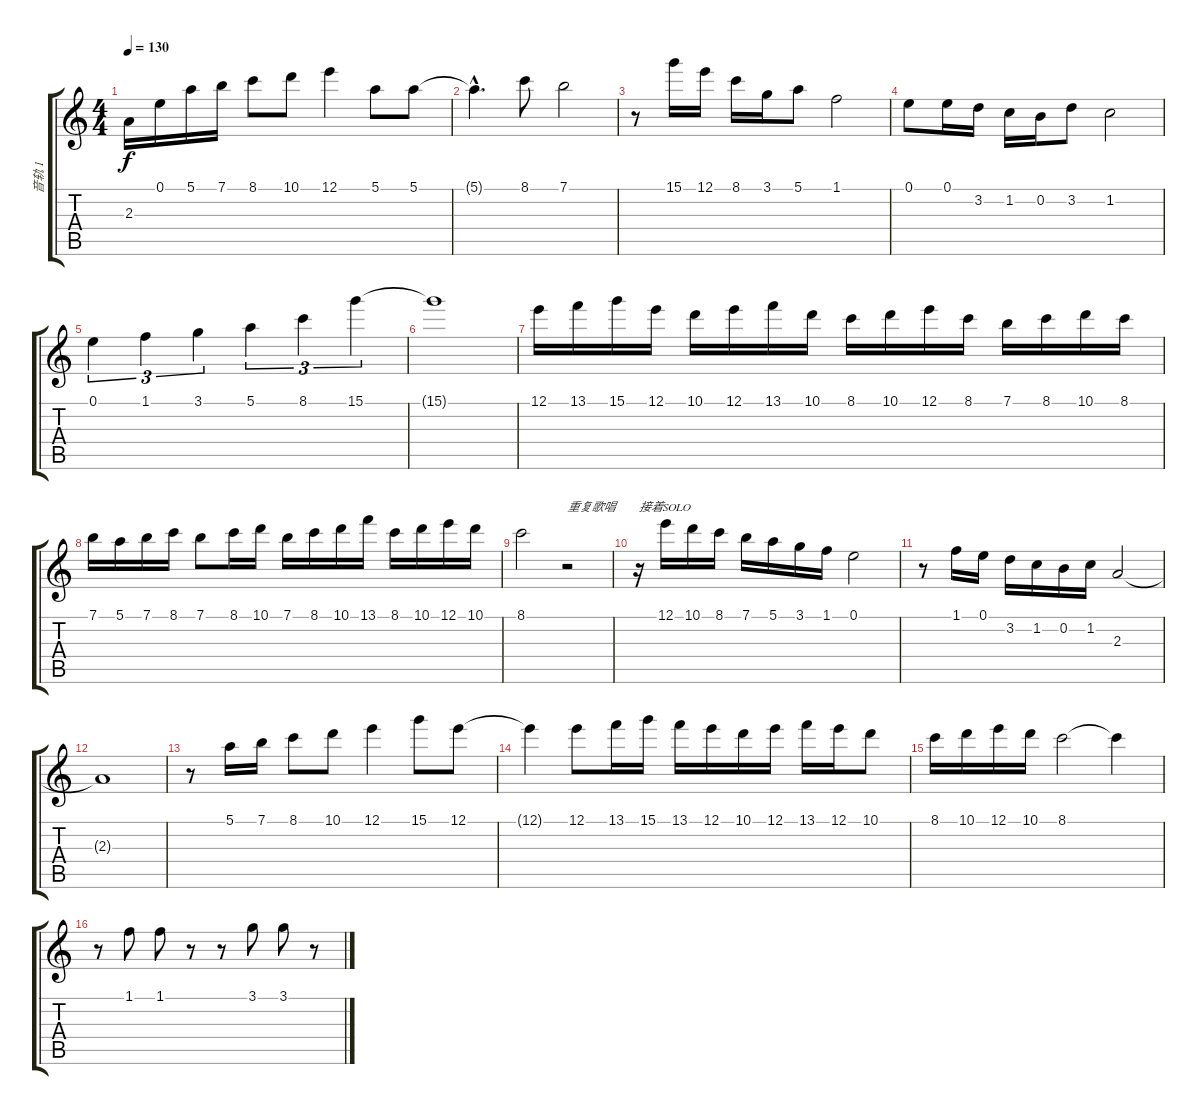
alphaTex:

\track ("音轨 1" "音轨 1") {instrument distortionguitar}
\staff {score tabs}
\tuning (E4 B3 G3 D3 A2 E2) {hide}
\ts (4 4)
\tempo 130
\clef g2
\ks c
2.3.16{dy f instrument distortionguitar} 0.1.16 5.1.16 7.1.16 8.1.8 10.1.8 12.1.4 5.1.8 5.1.8 |
5.1{hac t}.4{d} 8.1.8 7.1.2 |
r.8 15.1.16 12.1.16 8.1.16 3.1.16 5.1.8 1.1.2 |
0.1.8 0.1.16 3.2.16 1.2.16 0.2.16 3.2.8 1.2.2 |
0.1.4{tu (3 2)} 1.1.4{tu (3 2)} 3.1.4{tu (3 2)} 5.1.4{tu (3 2)} 8.1.4{tu (3 2)} 15.1.4{tu (3 2)} |
15.1{t}.1 |
12.1.16 13.1.16 15.1.16 12.1.16 10.1.16 12.1.16 13.1.16 10.1.16 8.1.16 10.1.16 12.1.16 8.1.16 7.1.16 8.1.16 10.1.16 8.1.16 |
7.1.16 5.1.16 7.1.16 8.1.16 7.1.8 8.1.16 10.1.16 7.1.16 8.1.16 10.1.16 13.1.16 8.1.16 10.1.16 12.1.16 10.1.16 |
8.1.2 r.2{txt "重复歌唱"} |
r.16{txt "接着SOLO"} 12.1.16 10.1.16 8.1.16 7.1.16 5.1.16 3.1.16 1.1.16 0.1.2 |
r.8 1.1.16 0.1.16 3.2.16 1.2.16 0.2.16 1.2.16 2.3.2 |
2.3{t}.1 |
r.8 5.1.16 7.1.16 8.1.8 10.1.8 12.1.4 15.1.8 12.1.8 |
12.1{t}.4 12.1.8 13.1.16 15.1.16 13.1.16 12.1.16 10.1.16 12.1.16 13.1.16 12.1.16 10.1.8 |
8.1.16 10.1.16 12.1.16 10.1.16 8.1.2 8.1{t}.4 |
r.8 1.1.8 1.1.8 r.8 r.8 3.1.8 3.1.8 r.8
